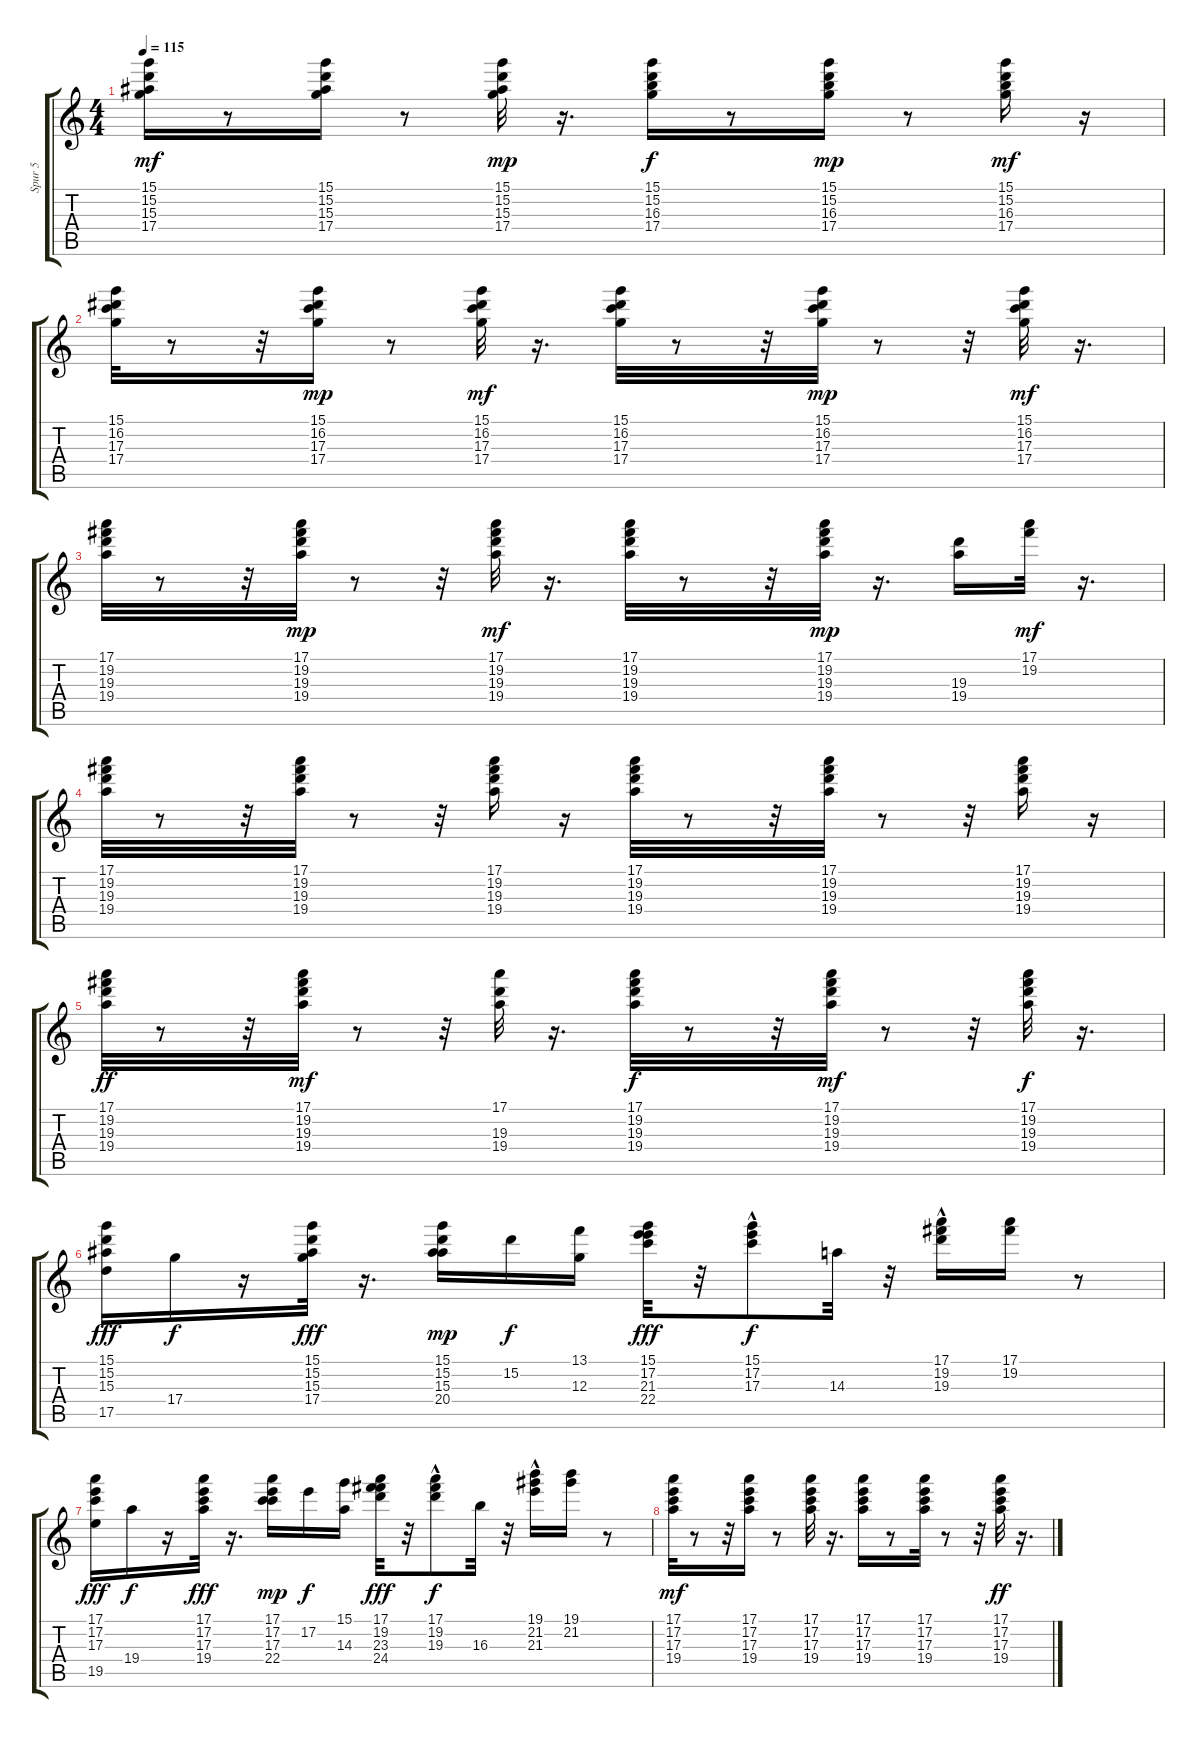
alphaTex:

\track ("Spur 5" "Spur 5") {instrument acousticguitarsteel}
\staff {score tabs}
\tuning (E4 B3 G3 D3 A2 E2) {hide}
\ts (4 4)
\tempo 115
\clef g2
\ks c
(15.1 15.2 15.3 17.4).16{dy mf} r.8 (15.1 15.2 15.3 17.4).16 r.8 (15.1 15.2 15.3 17.4).32{dy mp} r.16{d} (15.1 15.2 16.3 17.4).16{dy f} r.8 (15.1 15.2 16.3 17.4).16{dy mp} r.8 (15.1 15.2 16.3 17.4).16{dy mf} r.16 |
(15.1 16.2 17.3 17.4).32 r.8 r.32 (15.1 16.2 17.3 17.4).16{dy mp} r.8 (15.1 16.2 17.3 17.4).32{dy mf} r.16{d} (15.1 16.2 17.3 17.4).32 r.8 r.32 (15.1 16.2 17.3 17.4).32{dy mp} r.8 r.32 (15.1 16.2 17.3 17.4).32{dy mf} r.16{d} |
(17.1 19.2 19.3 19.4).32 r.8 r.32 (17.1 19.2 19.3 19.4).32{dy mp} r.8 r.32 (17.1 19.2 19.3 19.4).32{dy mf} r.16{d} (17.1 19.2 19.3 19.4).32 r.8 r.32 (17.1 19.2 19.3 19.4).32{dy mp} r.16{d} (19.3 19.4).16 (17.1 19.2).32{dy mf} r.16{d} |
(17.1 19.2 19.3 19.4).32 r.8 r.32 (17.1 19.2 19.3 19.4).32 r.8 r.32 (17.1 19.2 19.3 19.4).16 r.16 (17.1 19.2 19.3 19.4).32 r.8 r.32 (17.1 19.2 19.3 19.4).32 r.8 r.32 (17.1 19.2 19.3 19.4).16 r.16 |
(17.1 19.2 19.3 19.4).32{dy ff} r.8 r.32 (17.1 19.2 19.3 19.4).32{dy mf} r.8 r.32 (17.1 19.3 19.4).32 r.16{d} (17.1 19.2 19.3 19.4).32{dy f} r.8 r.32 (17.1 19.2 19.3 19.4).32{dy mf} r.8 r.32 (17.1 19.2 19.3 19.4).32{dy f} r.16{d} |
(15.1 15.2 15.3 17.5).16{dy fff} 17.4.16{dy f} r.16 (15.1 15.2 15.3 17.4).32{dy fff} r.16{d} (15.1 15.2 15.3 20.4).16{dy mp} 15.2.16{dy f} (13.1 12.3).16 (15.1 17.2 21.3 22.4).32{dy fff} r.32 (15.1 17.2{hac} 17.3).8{dy f} 14.3.32 r.32 (17.1 19.2 19.3{hac}).16 (17.1 19.2).16 r.8 |
(17.1 17.2 17.3 19.5).16{dy fff} 19.4.16{dy f} r.16 (17.1 17.2 17.3 19.4).32{dy fff} r.16{d} (17.1 17.2 17.3 22.4).16{dy mp} 17.2.16{dy f} (15.1 14.3).16 (17.1 19.2 23.3 24.4).32{dy fff} r.32 (17.1 19.2{hac} 19.3).8{dy f} 16.3.32 r.32 (19.1 21.2 21.3{hac}).16 (19.1 21.2).16 r.8 |
(17.1 17.2 17.3 19.4).32{dy mf} r.8 r.32 (17.1 17.2 17.3 19.4).16 r.8 (17.1 17.2 17.3 19.4).32 r.16{d} (17.1 17.2 17.3 19.4).16 r.8 (17.1 17.2 17.3 19.4).32 r.8 r.32 (17.1 17.2 17.3 19.4).32{dy ff} r.16{d}
